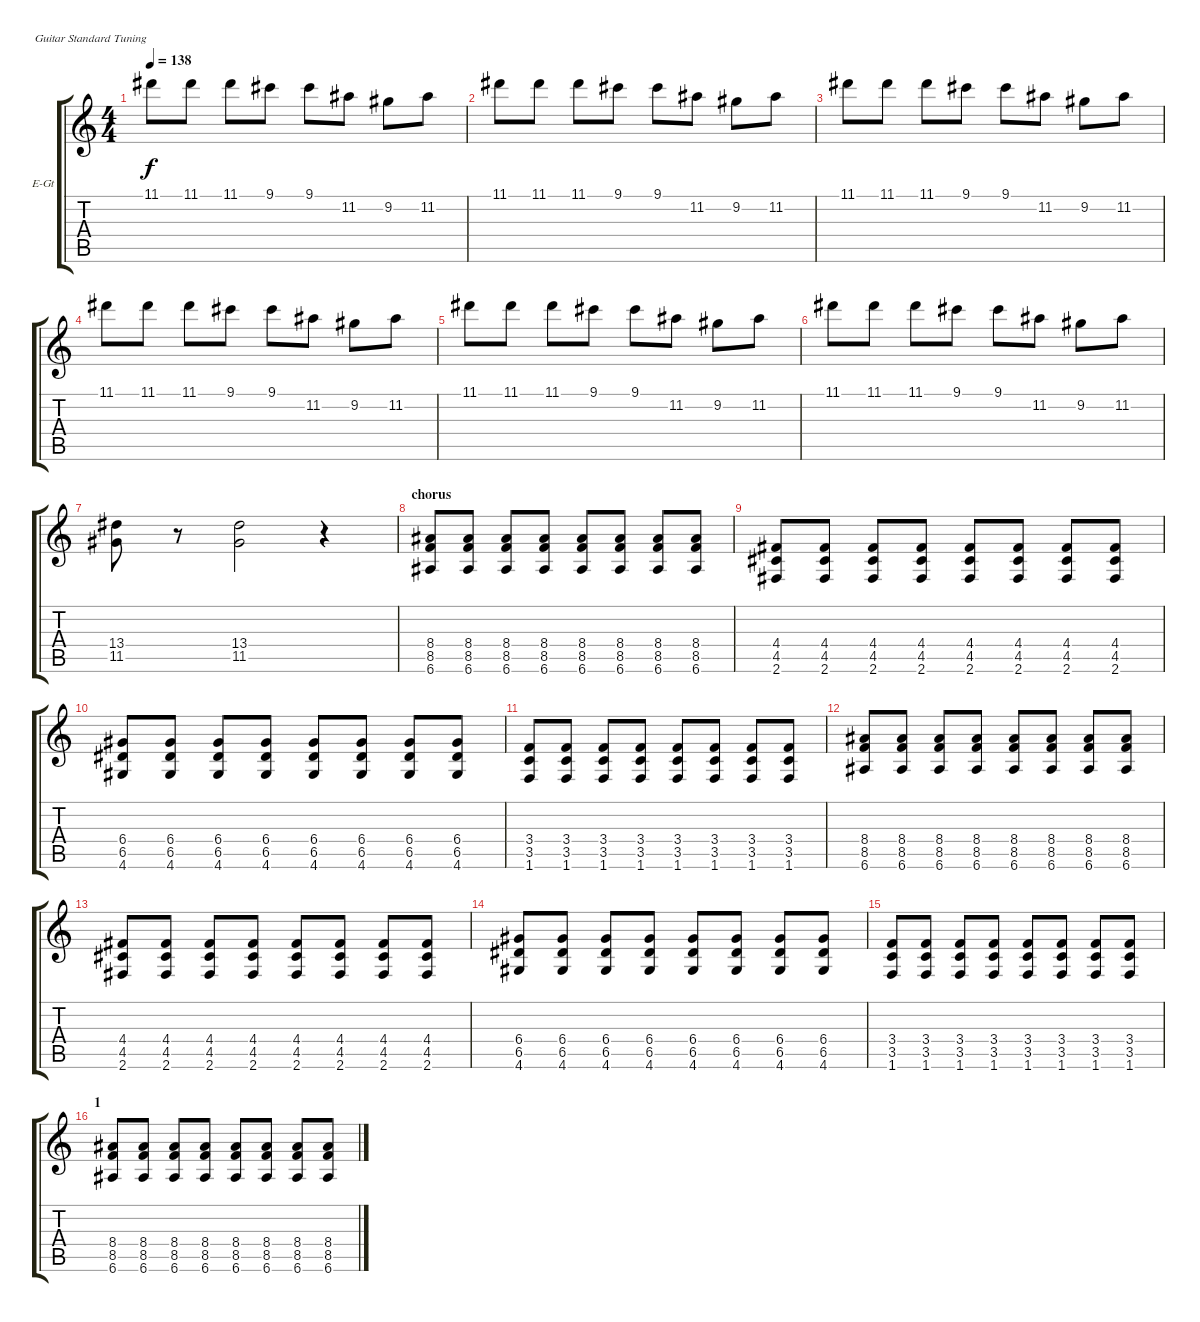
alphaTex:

\bracketExtendMode groupsimilarinstruments
\firstSystemTrackNameOrientation horizontal
\otherSystemsTrackNameOrientation horizontal
\track ("Guitar" "E-Gt") {instrument overdrivenguitar}
\staff {score tabs}
\tuning (E4 B3 G3 D3 A2 E2)
\ts (4 4)
\tempo 138
\clef g2
\ks c
11.1.8{dy f} 11.1.8 11.1.8 9.1.8 9.1.8 11.2.8 9.2.8 11.2.8 |
11.1.8 11.1.8 11.1.8 9.1.8 9.1.8 11.2.8 9.2.8 11.2.8 |
11.1.8 11.1.8 11.1.8 9.1.8 9.1.8 11.2.8 9.2.8 11.2.8 |
11.1.8 11.1.8 11.1.8 9.1.8 9.1.8 11.2.8 9.2.8 11.2.8 |
11.1.8 11.1.8 11.1.8 9.1.8 9.1.8 11.2.8 9.2.8 11.2.8 |
11.1.8 11.1.8 11.1.8 9.1.8 9.1.8 11.2.8 9.2.8 11.2.8 |
(11.5 13.4).8 r.8 (13.4 11.5).2 r.4 |
\section ("" "chorus")
(8.4 8.5 6.6).8 (8.4 8.5 6.6).8 (8.4 8.5 6.6).8 (8.4 8.5 6.6).8 (8.4 8.5 6.6).8 (8.4 8.5 6.6).8 (8.4 8.5 6.6).8 (8.4 8.5 6.6).8 |
(4.4 4.5 2.6).8 (4.4 4.5 2.6).8 (4.4 4.5 2.6).8 (4.4 4.5 2.6).8 (4.4 4.5 2.6).8 (4.4 4.5 2.6).8 (4.4 4.5 2.6).8 (4.4 4.5 2.6).8 |
(6.4 6.5 4.6).8 (6.4 6.5 4.6).8 (6.4 6.5 4.6).8 (6.4 6.5 4.6).8 (6.4 6.5 4.6).8 (6.4 6.5 4.6).8 (6.4 6.5 4.6).8 (6.4 6.5 4.6).8 |
(3.4 3.5 1.6).8 (3.4 3.5 1.6).8 (3.4 3.5 1.6).8 (3.4 3.5 1.6).8 (3.4 3.5 1.6).8 (3.4 3.5 1.6).8 (3.4 3.5 1.6).8 (3.4 3.5 1.6).8 |
(8.4 8.5 6.6).8 (8.4 8.5 6.6).8 (8.4 8.5 6.6).8 (8.4 8.5 6.6).8 (8.4 8.5 6.6).8 (8.4 8.5 6.6).8 (8.4 8.5 6.6).8 (8.4 8.5 6.6).8 |
(4.4 4.5 2.6).8 (4.4 4.5 2.6).8 (4.4 4.5 2.6).8 (4.4 4.5 2.6).8 (4.4 4.5 2.6).8 (4.4 4.5 2.6).8 (4.4 4.5 2.6).8 (4.4 4.5 2.6).8 |
(6.4 6.5 4.6).8 (6.4 6.5 4.6).8 (6.4 6.5 4.6).8 (6.4 6.5 4.6).8 (6.4 6.5 4.6).8 (6.4 6.5 4.6).8 (6.4 6.5 4.6).8 (6.4 6.5 4.6).8 |
(3.4 3.5 1.6).8 (3.4 3.5 1.6).8 (3.4 3.5 1.6).8 (3.4 3.5 1.6).8 (3.4 3.5 1.6).8 (3.4 3.5 1.6).8 (3.4 3.5 1.6).8 (3.4 3.5 1.6).8 |
\section ("" "1")
(8.4 8.5 6.6).8 (8.4 8.5 6.6).8 (8.4 8.5 6.6).8 (8.4 8.5 6.6).8 (8.4 8.5 6.6).8 (8.4 8.5 6.6).8 (8.4 8.5 6.6).8 (8.4 8.5 6.6).8
